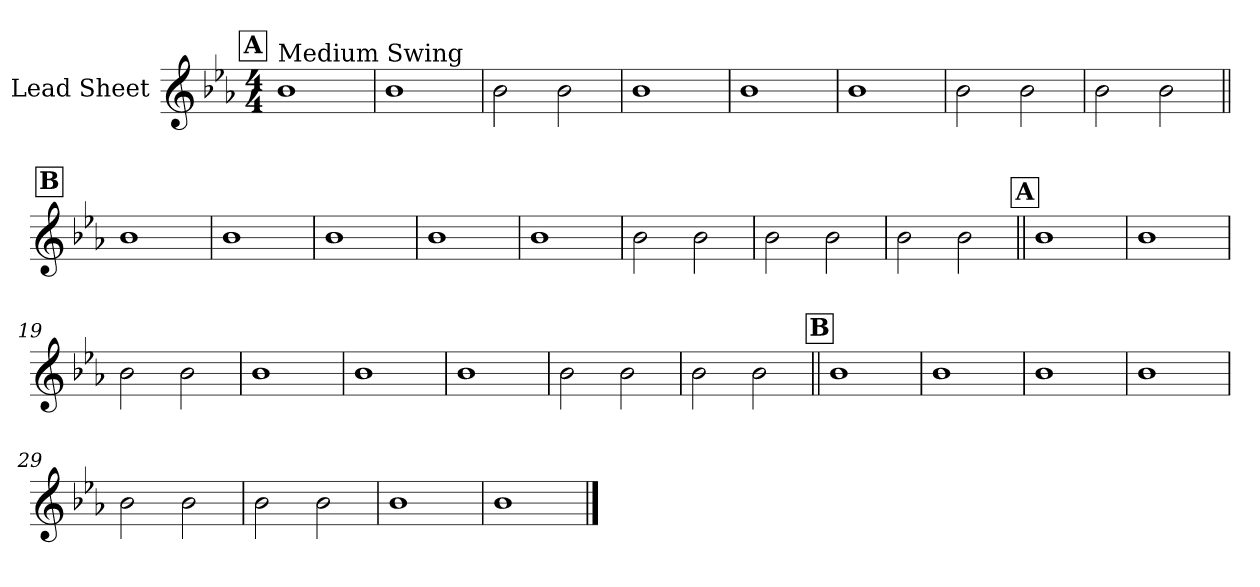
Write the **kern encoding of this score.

**kern
*part1
*staff1
*I"Lead Sheet
*clefG2
*k[b-e-a-]
*E-:
*M4/4
!!LO:REH:place=s1:a:fs=14:t=A
=1
!LO:TX:a:t=Medium Swing
1b-
=2
1b-
=3
2b-\
2b-\
=4
1b-
!!LO:LB:g=z
=5
1b-
=6
1b-
=7
2b-\
2b-\
=8
2b-\
2b-\
!!LO:LB:g=z
!!LO:REH:place=s1:a:fs=14:t=B
=9||
1b-
=10
1b-
=11
1b-
=12
1b-
!!LO:LB:g=z
=13
1b-
=14
2b-\
2b-\
=15
2b-\
2b-\
=16
2b-\
2b-\
!!LO:LB:g=z
!!LO:REH:place=s1:a:fs=14:t=A
=17||
1b-
=18
1b-
=19
2b-\
2b-\
=20
1b-
!!LO:LB:g=z
=21
1b-
=22
1b-
=23
2b-\
2b-\
=24
2b-\
2b-\
!!LO:LB:g=z
!!LO:REH:place=s1:a:fs=14:t=B
=25||
1b-
=26
1b-
=27
1b-
=28
1b-
!!LO:LB:g=z
=29
2b-\
2b-\
=30
2b-\
2b-\
=31
1b-
=32
1b-
==
*-
